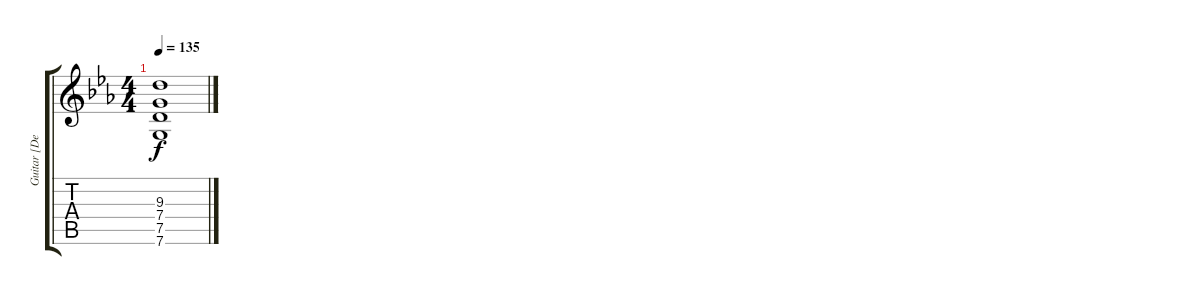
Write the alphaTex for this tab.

\track ("Guitar [Derek Miller]" "Guitar [De") {instrument distortionguitar}
\staff {score tabs}
\tuning (D4 A3 F3 C3 G2 C2) {hide}
\ts (4 4)
\tempo 135
\clef g2
\ks cminor
(9.3{t} 7.4{t} 7.5{t} 7.6{t}).1{dy f}
